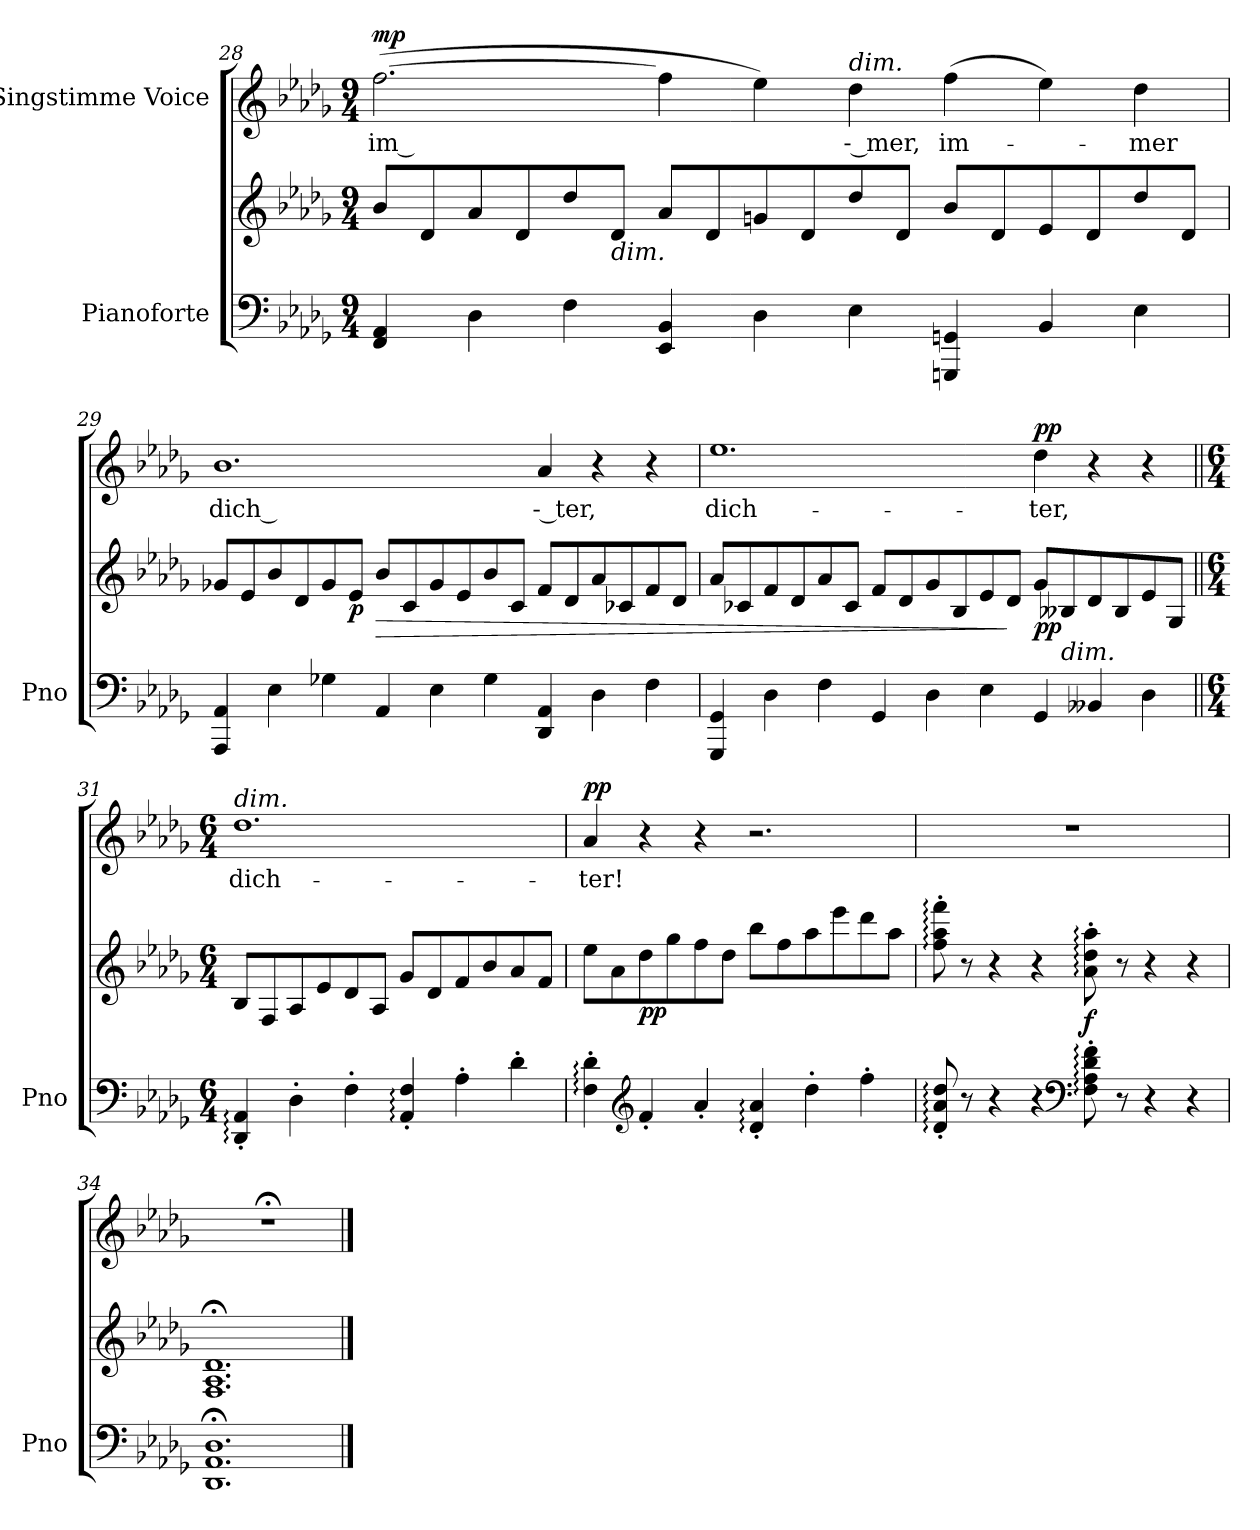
**kern	**kern	**dynam	**kern	**text	**dynam
*part2	*part2	*part2	*part1	*part1	*part1
*staff3	*staff2	*staff2/3	*staff1	*staff1	*staff1
*I"Pianoforte	*	*	*I"Singstimme Voice	*	*
*I'Pno	*	*	*	*	*
!!LO:LB:g=z
*clefF4	*clefG2	*	*clefG2	*	*
*k[b-e-a-d-g-]	*k[b-e-a-d-g-]	*	*k[b-e-a-d-g-]	*	*
*M9/4	*M9/4	*	*M9/4	*	*
=28	=28	=28	=28	=28	=28
!	!	!LO:DY:a=2	!	!LO:LY:b	!
!	!	!LO:DY:n=1:a=2	!	!	!
!	!	!LO:DY:n=2:a=2	!	!	!LO:DY:a
4FF/ 4AA-/	8b-/L	other-dynamics p other-dynamics	(>[2.ff\	-im --	mp
.	8d-/	.	.	.	.
4D-\	8a-/	.	.	.	.
.	8d-/	.	.	.	.
4F\	8dd-/	.	.	.	.
!	!LO:TX:b:i:t=dim.	!	!	!	!
.	8d-/J	.	.	.	.
4EE-/ 4BB-/	8a-/L	.	4ff\]	.	.
.	8d-/	.	.	.	.
4D-\	8gn/	.	4ee-\)	.	.
.	8d-/	.	.	.	.
!	!	!	!LO:TX:a:i:t=dim.	!	!
!	!	!	!	!LO:LY:b	!
4E-\	8dd-/	.	4dd-\	-- mer,	.
.	8d-/J	.	.	.	.
!	!	!	!	!LO:LY:b	!
4GGGn/ 4GGn/	8b-/L	.	(>4ff\	im-	.
.	8d-/	.	.	.	.
4BB-/	8e-/	.	4ee-\)	.	.
.	8d-/	.	.	.	.
!	!	!	!	!LO:LY:b	!
4E-\	8dd-/	.	4dd-\	-mer	.
.	8d-/J	.	.	.	.
=29	=29	=29	=29	=29	=29
!	!	!	!	!LO:LY:b	!
4AAA-/ 4AA-/	8g-X/L	.	1.b-	dich --	.
.	8e-/	.	.	.	.
4E-\	8b-/	.	.	.	.
.	8d-/	.	.	.	.
4G-X\	8g-/	.	.	.	.
!	!	!LO:DY:b	!	!	!
.	8e-/J	p	.	.	.
!	!	!LO:HP:b	!	!	!
4AA-/	8b-/L	>	.	.	.
.	8c/	.	.	.	.
4E-\	8g-/	.	.	.	.
.	8e-/	.	.	.	.
4G-\	8b-/	.	.	.	.
.	8c/J	.	.	.	.
!	!	!	!	!LO:LY:b	!
4DD-/ 4AA-/	8f/L	.	4a-/	-- ter,	.
.	8d-/	.	.	.	.
4D-\	8a-/	.	4r	.	.
.	8c-X/	.	.	.	.
4F\	8f/	.	4r	.	.
.	8d-/J	.	.	.	.
!!LO:LB:g=z
=30	=30	=30	=30	=30	=30
!	!	!	!	!LO:LY:b	!
4GGG-/ 4GG-/	8a-/L	.	1.ee-	dich-	.
.	8c-X/	.	.	.	.
4D-\	8f/	.	.	.	.
.	8d-/	.	.	.	.
4F\	8a-/	.	.	.	.
.	8c-/J	.	.	.	.
4GG-/	8f/L	.	.	.	.
.	8d-/	.	.	.	.
4D-\	8g-/	.	.	.	.
.	8B-/	.	.	.	.
4E-\	8e-/	.	.	.	.
.	8d-/J	]	.	.	.
!	!	!LO:DY:b	!	!LO:LY:b	!LO:DY:a
4GG-/	8g-/L	pp	4dd-\	-ter,	pp
!	!LO:TX:b:i:t=dim.	!	!	!	!
.	8B--X/	.	.	.	.
4BB--X/	8d-/	.	4r	.	.
.	8B--/	.	.	.	.
4D-\	8e-/	.	4r	.	.
.	8G-/J	.	.	.	.
=31||	=31||	=31||	=31||	=31||	=31||
*M6/4	*M6/4	*	*M6/4	*	*
*	*	*	*MM190	*	*
!	!	!	!LO:TX:a:i:t=dim.	!	!
!	!	!	!	!LO:LY:b	!
4DD-/:' 4AA-/:'	8B-/L	.	1.dd-	dich-	.
.	8F/	.	.	.	.
4D-'\	8A-/	.	.	.	.
.	8e-/	.	.	.	.
4F'\	8d-/	.	.	.	.
.	8A-/J	.	.	.	.
4AA-/:' 4F/:'	8g-/L	.	.	.	.
.	8d-/	.	.	.	.
4A-'\	8f/	.	.	.	.
.	8b-/	.	.	.	.
4d-'\	8a-/	.	.	.	.
.	8f/J	.	.	.	.
!!LO:LB:g=z
=32	=32	=32	=32	=32	=32
!	!	!	!	!LO:LY:b	!LO:DY:a
4F\:' 4d-\:'	8ee-\L	.	4a-/	-ter!	pp
.	8a-\	.	.	.	.
*clefG2	*	*	*	*	*
!	!	!LO:DY:b	!	!	!
4f'/	8dd-\	pp	4r	.	.
.	8gg-\	.	.	.	.
4a-'/	8ff\	.	4r	.	.
.	8dd-\J	.	.	.	.
4d-/:' 4a-/:'	8bb-\L	.	2.r	.	.
.	8ff\	.	.	.	.
4dd-'\	8aa-\	.	.	.	.
.	8eee-\	.	.	.	.
4ff'\	8ddd-\	.	.	.	.
.	8aa-\J	.	.	.	.
=33	=33	=33	=33	=33	=33
*	*	*	*MM185	*	*
8d-/:' 8a-/:' 8dd-/:'	8ff\:' 8aa-\:' 8fff\:'	.	1.r	.	.
8r	8r	.	.	.	.
4r	4r	.	.	.	.
4r	4r	.	.	.	.
*clefF4	*	*	*	*	*
!	!	!LO:DY:b	!	!	!
8F\:' 8A-\:' 8d-\:' 8f\:'	8a-\:' 8dd-\:' 8aa-\:'	f	.	.	.
8r	8r	.	.	.	.
4r	4r	.	.	.	.
4r	4r	.	.	.	.
=34	=34	=34	=34	=34	=34
1.DD-;< 1.AA-;< 1.D-;<	1.F;< 1.A-;< 1.d-;<	.	1.r;<	.	.
==	==	==	==	==	==
*-	*-	*-	*-	*-	*-
